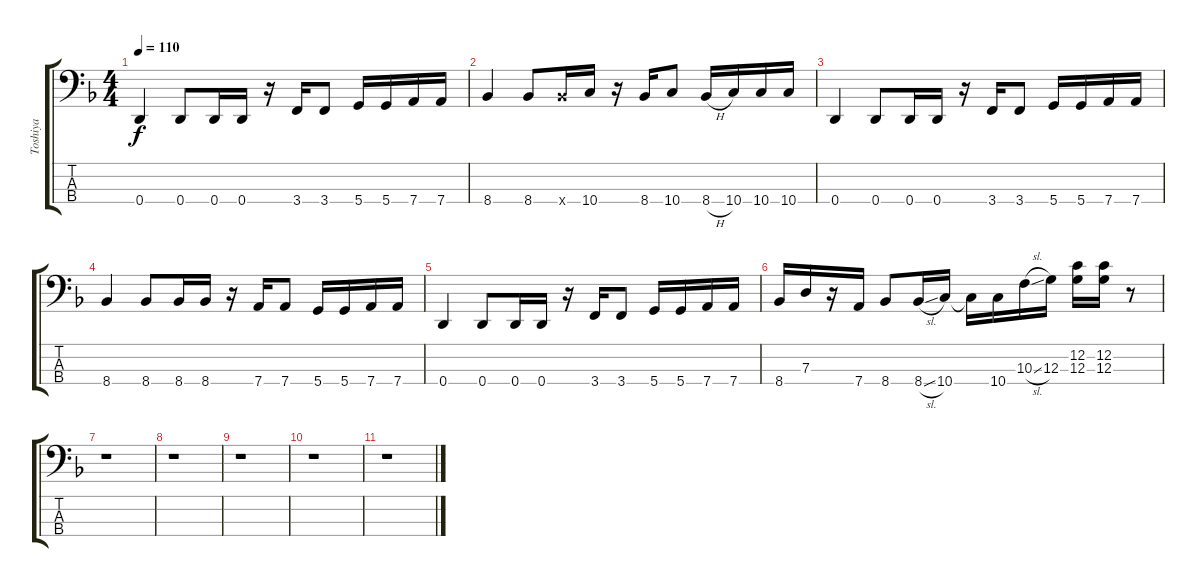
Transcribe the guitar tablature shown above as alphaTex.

\track ("Toshiya" "Toshiya") {instrument electricbasspick}
\staff {score tabs}
\tuning (F2 C2 G1 D1) {hide}
\ts (4 4)
\tempo 110
\clef f4
\ks dminor
0.4.4{dy f} 0.4.8 0.4.16 0.4.16 r.16 3.4.16 3.4.8 5.4.16 5.4.16 7.4.16 7.4.16 |
8.4.4 8.4.8 8.4{x}.16 10.4.16 r.16 8.4.16 10.4.8 8.4{h}.16 10.4.16 10.4.16 10.4.16 |
0.4.4 0.4.8 0.4.16 0.4.16 r.16 3.4.16 3.4.8 5.4.16 5.4.16 7.4.16 7.4.16 |
8.4.4 8.4.8 8.4.16 8.4.16 r.16 7.4.16 7.4.8 5.4.16 5.4.16 7.4.16 7.4.16 |
0.4.4 0.4.8 0.4.16 0.4.16 r.16 3.4.16 3.4.8 5.4.16 5.4.16 7.4.16 7.4.16 |
8.4.16 7.3.16 r.16 7.4.16 8.4.8 8.4{sl}.16 10.4.16 10.4{t}.16 10.4.16 10.3{sl}.16 12.3.16 (12.2 12.3).16 (12.2 12.3).16 r.8 |
r.1 |
r.1 |
r.1 |
r.1 |
r.1
